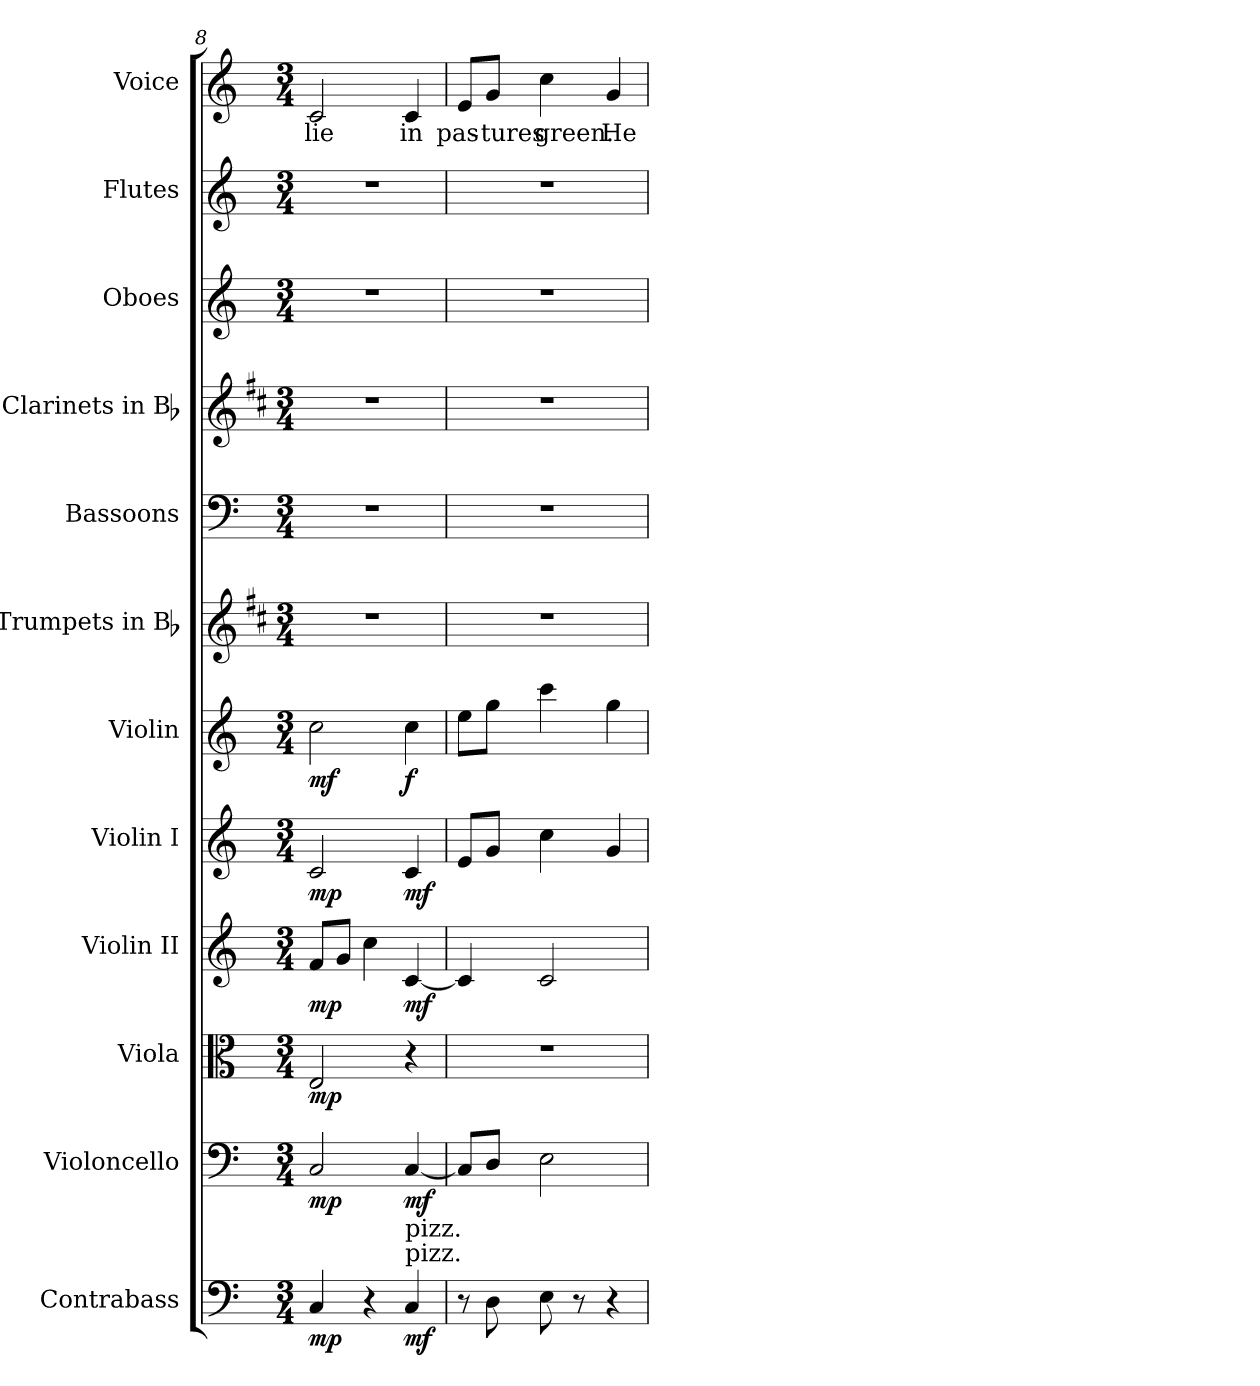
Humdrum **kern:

**kern	**dynam	**kern	**dynam	**kern	**dynam	**kern	**dynam	**kern	**dynam	**kern	**dynam	**kern	**kern	**kern	**kern	**kern	**kern	**text
*part12	*part12	*part11	*part11	*part10	*part10	*part9	*part9	*part8	*part8	*part7	*part7	*part6	*part5	*part4	*part3	*part2	*part1	*part1
*staff12	*staff12	*staff11	*staff11	*staff10	*staff10	*staff9	*staff9	*staff8	*staff8	*staff7	*staff7	*staff6	*staff5	*staff4	*staff3	*staff2	*staff1	*staff1
*I"Contrabass	*	*I"Violoncello	*	*I"Viola	*	*I"Violin II	*	*I"Violin I	*	*I"Violin	*	*I"Trumpets in Bb	*I"Bassoons	*I"Clarinets in Bb	*I"Oboes	*I"Flutes	*I"Voice	*
*I'Cb.	*	*I'Vc.	*	*I'Vla.	*	*I'Vln. II	*	*I'Vln. I	*	*I'Vln.	*	*I'Tpt.	*I'Bsn.	*I'Cl.	*I'Ob.	*I'Fl.	*I'Voice	*
*clefF4	*	*clefF4	*	*clefC3	*	*clefG2	*	*clefG2	*	*clefG2	*	*clefG2	*clefF4	*clefG2	*clefG2	*clefG2	*clefG2	*
*ITrd7c12	*	*	*	*	*	*	*	*	*	*	*	*ITrd1c2	*	*ITrd1c2	*	*	*	*
*k[]	*	*k[]	*	*k[]	*	*k[]	*	*k[]	*	*k[]	*	*k[]	*k[]	*k[]	*k[]	*k[]	*k[]	*
*C:	*	*C:	*	*C:	*	*C:	*	*C:	*	*C:	*	*C:	*C:	*C:	*C:	*C:	*C:	*
*M3/4	*	*M3/4	*	*M3/4	*	*M3/4	*	*M3/4	*	*M3/4	*	*M3/4	*M3/4	*M3/4	*M3/4	*M3/4	*M3/4	*
=8	=8	=8	=8	=8	=8	=8	=8	=8	=8	=8	=8	=8	=8	=8	=8	=8	=8	=8
!	!	!	!	!	!	!	!	!	!	!	!	!LO:N:vis=1	!LO:N:vis=1	!LO:N:vis=1	!LO:N:vis=1	!LO:N:vis=1	!	!
!	!	!	!	!	!	!	!	!	!	!	!	!	!	!	!	!	!	!LO:LY:b:color=#000000
4CCi/	mp	2Ci/	mp	2Ei/	mp	8fi/L	mp	2ci/	mp	2cci\	mf	2.r	2.r	2.r	2.r	2.r	2ci/	lie
.	.	.	.	.	.	8gi/J	.	.	.	.	.	.	.	.	.	.	.	.
4r	.	.	.	.	.	4cci\	.	.	.	.	.	.	.	.	.	.	.	.
!LO:TX:a:t=pizz.	!	!	!	!	!	!	!	!	!	!	!	!	!	!	!	!	!	!
!LO:TX:a:t=pizz.	!	!	!	!	!	!	!	!	!	!	!	!	!	!	!	!	!	!
!	!	!	!	!	!	!	!	!	!	!	!	!	!	!	!	!	!	!LO:LY:b:color=#000000
4CCi/	mf	[4Ci/	mf	4r	.	[4ci/	mf	4ci/	mf	4cci\	f	.	.	.	.	.	4ci/	in
=9	=9	=9	=9	=9	=9	=9	=9	=9	=9	=9	=9	=9	=9	=9	=9	=9	=9	=9
!	!	!	!	!LO:N:vis=1	!	!	!	!	!	!	!	!LO:N:vis=1	!LO:N:vis=1	!LO:N:vis=1	!LO:N:vis=1	!LO:N:vis=1	!	!
!	!	!	!	!	!	!	!	!	!	!	!	!	!	!	!	!	!	!LO:LY:b:color=#000000
8r	.	8Ci/L]	.	2.r	.	4ci/]	.	8ei/L	.	8eei\L	.	2.r	2.r	2.r	2.r	2.r	8ei/L	pas-
!	!	!	!	!	!	!	!	!	!	!	!	!	!	!	!	!	!	!LO:LY:b:color=#000000
8DDi\	.	8Di/J	.	.	.	.	.	8gi/J	.	8ggi\J	.	.	.	.	.	.	8gi/J	-tures
!	!	!	!	!	!	!	!	!	!	!	!	!	!	!	!	!	!	!LO:LY:b:color=#000000
8EEi\	.	2Ei\	.	.	.	2ci/	.	4cci\	.	4ccci\	.	.	.	.	.	.	4cci\	green.
8r	.	.	.	.	.	.	.	.	.	.	.	.	.	.	.	.	.	.
!	!	!	!	!	!	!	!	!	!	!	!	!	!	!	!	!	!	!LO:LY:b:color=#000000
4r	.	.	.	.	.	.	.	4gi/	.	4ggi\	.	.	.	.	.	.	4gi/	He
=	=	=	=	=	=	=	=	=	=	=	=	=	=	=	=	=	=	=
*-	*-	*-	*-	*-	*-	*-	*-	*-	*-	*-	*-	*-	*-	*-	*-	*-	*-	*-
